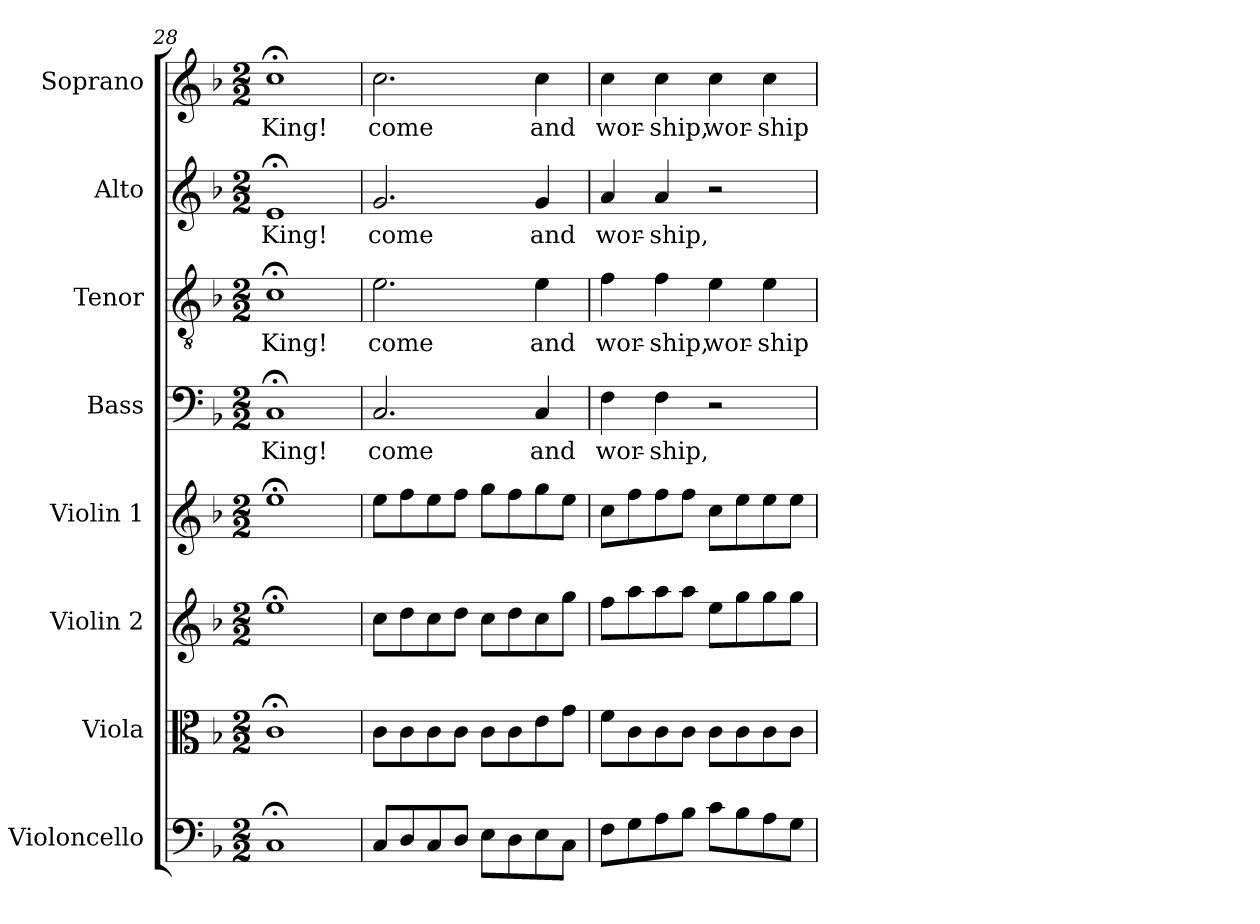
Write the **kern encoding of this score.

**kern	**kern	**kern	**kern	**kern	**text	**kern	**text	**kern	**text	**kern	**text
*part8	*part7	*part6	*part5	*part4	*part4	*part3	*part3	*part2	*part2	*part1	*part1
*staff8	*staff7	*staff6	*staff5	*staff4	*staff4	*staff3	*staff3	*staff2	*staff2	*staff1	*staff1
*I"Violoncello	*I"Viola	*I"Violin 2	*I"Violin 1	*I"Bass	*	*I"Tenor	*	*I"Alto	*	*I"Soprano	*
*I'Vc.	*I'Vla.	*I'Vln. 2	*I'Vln. 1	*I'B.	*	*I'T.	*	*I'A.	*	*I'S.	*
*clefF4	*clefC3	*clefG2	*clefG2	*clefF4	*	*clefGv2	*	*clefG2	*	*clefG2	*
*	*	*	*	*	*	*ITrd7c12	*	*	*	*	*
*k[b-]	*k[b-]	*k[b-]	*k[b-]	*k[b-]	*	*k[b-]	*	*k[b-]	*	*k[b-]	*
*F:	*F:	*F:	*F:	*F:	*	*F:	*	*F:	*	*F:	*
*M2/2	*M2/2	*M2/2	*M2/2	*M2/2	*	*M2/2	*	*M2/2	*	*M2/2	*
=28	=28	=28	=28	=28	=28	=28	=28	=28	=28	=28	=28
!	!	!	!	!	!LO:LY:b:color=#000000	!	!	!	!	!	!
!	!	!	!	!	!	!	!LO:LY:b:color=#000000	!	!	!	!
!	!	!	!	!	!	!	!	!	!LO:LY:b:color=#000000	!	!
!	!	!	!	!	!	!	!	!	!	!	!LO:LY:b:color=#000000
1C;i	1c;i	1ee;i	1ee;i	1C;i	King!	1C;i	King!	1e;i	King!	1cc;i	King!
=29	=29	=29	=29	=29	=29	=29	=29	=29	=29	=29	=29
!	!	!	!	!	!LO:LY:b:color=#000000	!	!	!	!	!	!
!	!	!	!	!	!	!	!LO:LY:b:color=#000000	!	!	!	!
!	!	!	!	!	!	!	!	!	!LO:LY:b:color=#000000	!	!
!	!	!	!	!	!	!	!	!	!	!	!LO:LY:b:color=#000000
8Ci/L	8ci\L	8cci\L	8eei\L	2.Ci/	come	2.Ei\	come	2.gi/	come	2.cci\	come
8Di/	8ci\	8ddi\	8ffi\	.	.	.	.	.	.	.	.
8Ci/	8ci\	8cci\	8eei\	.	.	.	.	.	.	.	.
8Di/J	8ci\J	8ddi\J	8ffi\J	.	.	.	.	.	.	.	.
8Ei\L	8ci\L	8cci\L	8ggi\L	.	.	.	.	.	.	.	.
8Di\	8ci\	8ddi\	8ffi\	.	.	.	.	.	.	.	.
!	!	!	!	!	!LO:LY:b:color=#000000	!	!	!	!	!	!
!	!	!	!	!	!	!	!LO:LY:b:color=#000000	!	!	!	!
!	!	!	!	!	!	!	!	!	!LO:LY:b:color=#000000	!	!
!	!	!	!	!	!	!	!	!	!	!	!LO:LY:b:color=#000000
8Ei\	8ei\	8cci\	8ggi\	4Ci/	and	4Ei\	and	4gi/	and	4cci\	and
8Ci\J	8gi\J	8ggi\J	8eei\J	.	.	.	.	.	.	.	.
=30	=30	=30	=30	=30	=30	=30	=30	=30	=30	=30	=30
!	!	!	!	!	!LO:LY:b:color=#000000	!	!	!	!	!	!
!	!	!	!	!	!	!	!LO:LY:b:color=#000000	!	!	!	!
!	!	!	!	!	!	!	!	!	!LO:LY:b:color=#000000	!	!
!	!	!	!	!	!	!	!	!	!	!	!LO:LY:b:color=#000000
8Fi\L	8fi\L	8ffi\L	8cci\L	4Fi\	wor-	4Fi\	wor-	4ai/	wor-	4cci\	wor-
8Gi\	8ci\	8aai\	8ffi\	.	.	.	.	.	.	.	.
!	!	!	!	!	!LO:LY:b:color=#000000	!	!	!	!	!	!
!	!	!	!	!	!	!	!LO:LY:b:color=#000000	!	!	!	!
!	!	!	!	!	!	!	!	!	!LO:LY:b:color=#000000	!	!
!	!	!	!	!	!	!	!	!	!	!	!LO:LY:b:color=#000000
8Ai\	8ci\	8aai\	8ffi\	4Fi\	-ship,	4Fi\	-ship,	4ai/	-ship,	4cci\	-ship,
8B-i\J	8ci\J	8aai\J	8ffi\J	.	.	.	.	.	.	.	.
!	!	!	!	!	!	!	!LO:LY:b:color=#000000	!	!	!	!
!	!	!	!	!	!	!	!	!	!	!	!LO:LY:b:color=#000000
8ci\L	8ci\L	8eei\L	8cci\L	2r	.	4Ei\	wor-	2r	.	4cci\	wor-
8B-i\	8ci\	8ggi\	8eei\	.	.	.	.	.	.	.	.
!	!	!	!	!	!	!	!LO:LY:b:color=#000000	!	!	!	!
!	!	!	!	!	!	!	!	!	!	!	!LO:LY:b:color=#000000
8Ai\	8ci\	8ggi\	8eei\	.	.	4Ei\	-ship	.	.	4cci\	-ship
8Gi\J	8ci\J	8ggi\J	8eei\J	.	.	.	.	.	.	.	.
=	=	=	=	=	=	=	=	=	=	=	=
*-	*-	*-	*-	*-	*-	*-	*-	*-	*-	*-	*-
